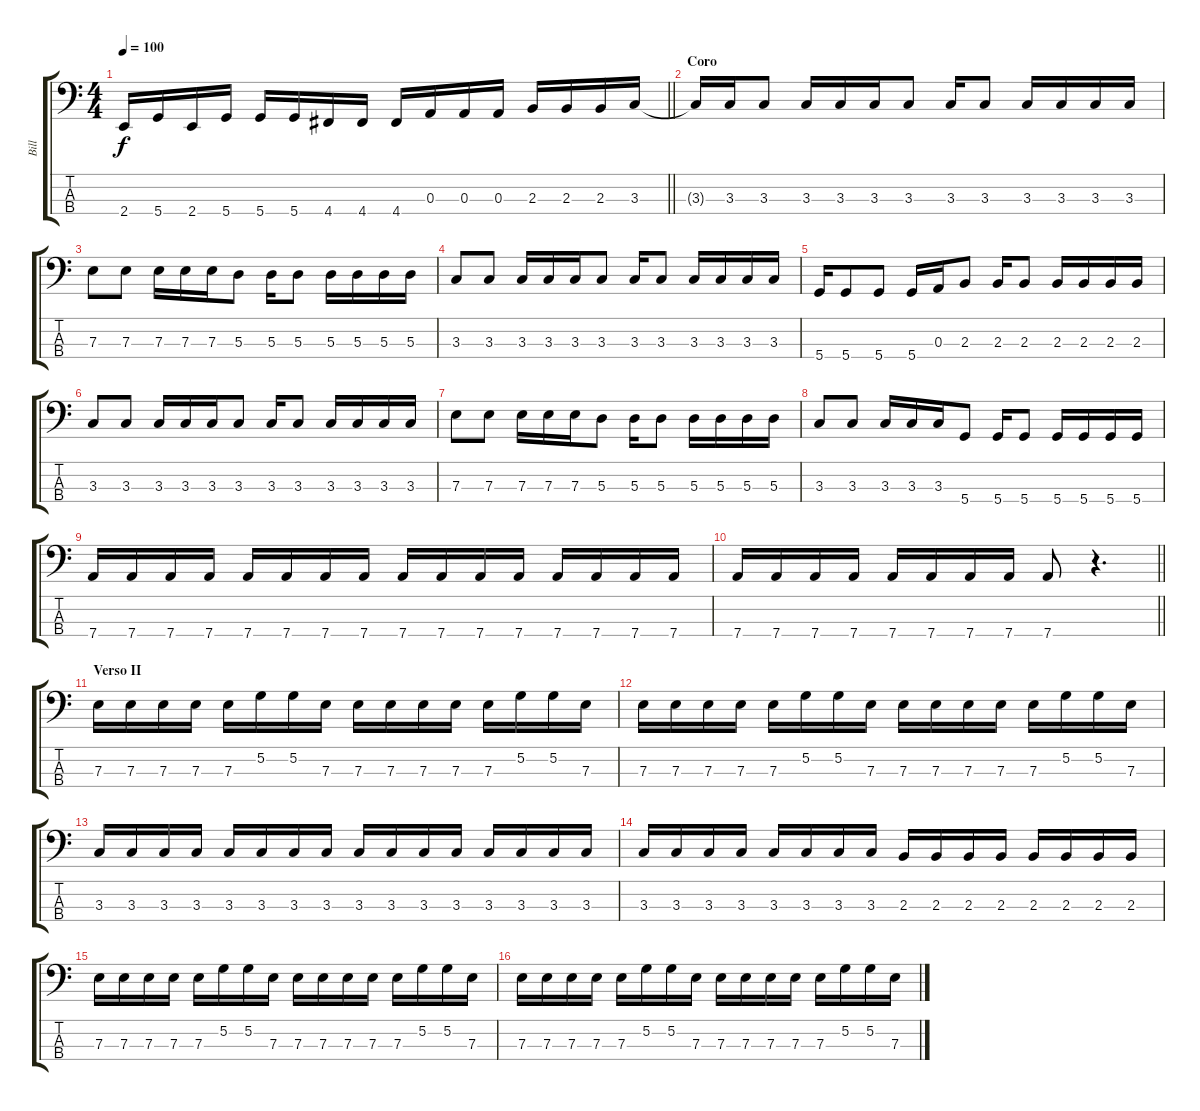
\track ("Bill" "Bill") {instrument electricbasspick}
\staff {score tabs}
\tuning (G2 D2 A1 D1) {hide}
\ts (4 4)
\tempo 100
\clef f4
\barLineRight lightlight
\ks c
2.4.16{dy f} 5.4.16 2.4.16 5.4.16 5.4.16 5.4.16 4.4.16 4.4.16 4.4.16 0.3.16 0.3.16 0.3.16 2.3.16 2.3.16 2.3.16 3.3.16 |
\section ("" "Coro")
3.3{t}.16 3.3.16 3.3.8 3.3.16 3.3.16 3.3.16 3.3.8 3.3.16 3.3.8 3.3.16 3.3.16 3.3.16 3.3.16 |
7.3.8 7.3.8 7.3.16 7.3.16 7.3.16 5.3.8 5.3.16 5.3.8 5.3.16 5.3.16 5.3.16 5.3.16 |
3.3.8 3.3.8 3.3.16 3.3.16 3.3.16 3.3.8 3.3.16 3.3.8 3.3.16 3.3.16 3.3.16 3.3.16 |
5.4.16 5.4.8 5.4.8 5.4.16 0.3.16 2.3.8 2.3.16 2.3.8 2.3.16 2.3.16 2.3.16 2.3.16 |
3.3.8 3.3.8 3.3.16 3.3.16 3.3.16 3.3.8 3.3.16 3.3.8 3.3.16 3.3.16 3.3.16 3.3.16 |
7.3.8 7.3.8 7.3.16 7.3.16 7.3.16 5.3.8 5.3.16 5.3.8 5.3.16 5.3.16 5.3.16 5.3.16 |
3.3.8 3.3.8 3.3.16 3.3.16 3.3.16 5.4.8 5.4.16 5.4.8 5.4.16 5.4.16 5.4.16 5.4.16 |
7.4.16 7.4.16 7.4.16 7.4.16 7.4.16 7.4.16 7.4.16 7.4.16 7.4.16 7.4.16 7.4.16 7.4.16 7.4.16 7.4.16 7.4.16 7.4.16 |
\barLineRight lightlight
7.4.16 7.4.16 7.4.16 7.4.16 7.4.16 7.4.16 7.4.16 7.4.16 7.4.8 r.4{d} |
\section ("" "Verso II")
7.3.16 7.3.16 7.3.16 7.3.16 7.3.16 5.2.16 5.2.16 7.3.16 7.3.16 7.3.16 7.3.16 7.3.16 7.3.16 5.2.16 5.2.16 7.3.16 |
7.3.16 7.3.16 7.3.16 7.3.16 7.3.16 5.2.16 5.2.16 7.3.16 7.3.16 7.3.16 7.3.16 7.3.16 7.3.16 5.2.16 5.2.16 7.3.16 |
3.3.16 3.3.16 3.3.16 3.3.16 3.3.16 3.3.16 3.3.16 3.3.16 3.3.16 3.3.16 3.3.16 3.3.16 3.3.16 3.3.16 3.3.16 3.3.16 |
3.3.16 3.3.16 3.3.16 3.3.16 3.3.16 3.3.16 3.3.16 3.3.16 2.3.16 2.3.16 2.3.16 2.3.16 2.3.16 2.3.16 2.3.16 2.3.16 |
7.3.16 7.3.16 7.3.16 7.3.16 7.3.16 5.2.16 5.2.16 7.3.16 7.3.16 7.3.16 7.3.16 7.3.16 7.3.16 5.2.16 5.2.16 7.3.16 |
7.3.16 7.3.16 7.3.16 7.3.16 7.3.16 5.2.16 5.2.16 7.3.16 7.3.16 7.3.16 7.3.16 7.3.16 7.3.16 5.2.16 5.2.16 7.3.16
